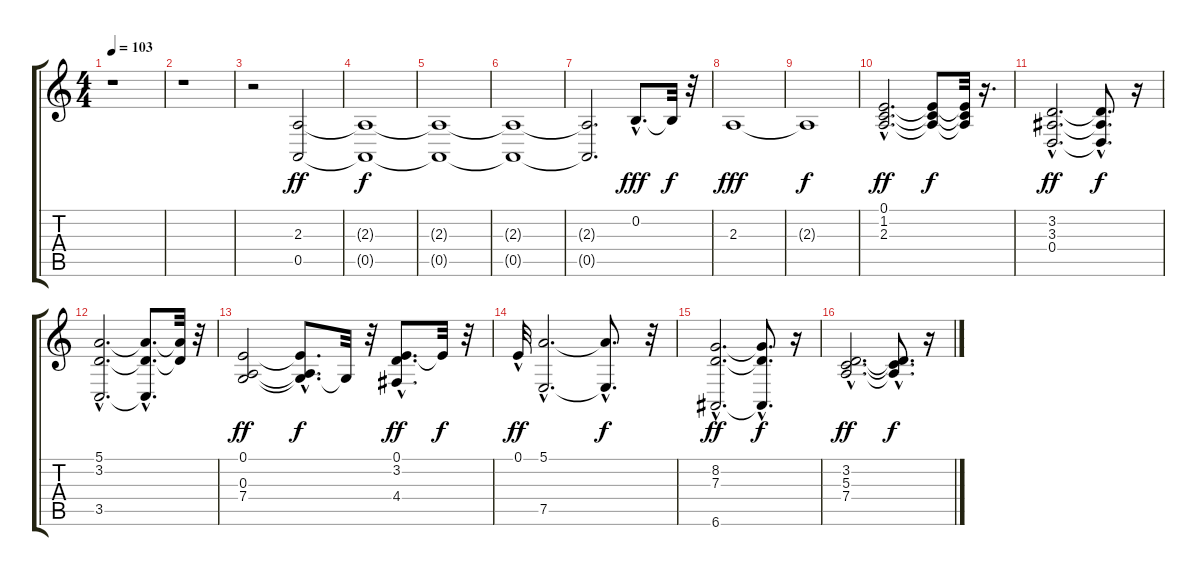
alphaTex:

\track "" {instrument acousticgrandpiano}
\staff {score tabs}
\tuning (E4 B3 G3 D3 A2 E2) {hide}
\ts (4 4)
\tempo 103
\clef g2
\ks c
r.1{dy ff instrument acousticgrandpiano} |
r.1 |
r.2 (2.3 0.5).2 |
(2.3{t} 0.5{t}).1{dy f} |
(2.3{t} 0.5{t}).1 |
(2.3{t} 0.5{t}).1 |
(2.3{t} 0.5{t}).2{d} 0.2{hac}.8{d dy fff} 0.2{t}.32{dy f} r.32 |
2.3.1{dy fff} |
2.3{t}.1{dy f} |
(0.1{hac} 1.2{hac} 2.3{hac}).2{d dy ff} (0.1{t} 1.2{t} 2.3{t}).8{dy f} (0.1{t} 1.2{t} 2.3{t}).32 r.16{d} |
(3.2{hac} 3.3{hac} 0.4{hac}).2{d dy ff} (3.2{hac t} 3.3{t} 0.4{t}).8{d dy f} r.16 |
(5.1{hac} 3.2{hac} 3.5{hac}).2{d} (5.1{hac t} 3.2{hac t} 3.5{hac t}).8{d} (5.1{t} 3.2{t}).32 r.32 |
(0.1 0.3 7.4).2{dy ff} (0.1{t} 0.3{hac t} 7.4{t}).8{d dy f} 0.3{t}.32 r.32 (0.1{hac} 3.2{hac} 4.4{hac}).8{d dy ff} 0.1{t}.32{dy f} r.32 |
0.1{hac}.32{dy ff} (5.1{hac} 7.5{hac}).2{d} (5.1{hac t} 7.5{hac t}).8{d dy f} r.32 |
(8.2{hac} 7.3{hac} 6.6{hac}).2{d dy ff} (8.2{t} 7.3{hac t} 6.6{t}).8{d dy f} r.16 |
(3.2{hac} 5.3{hac} 7.4{hac}).2{d dy ff} (3.2{t} 5.3{t} 7.4{hac t}).8{d dy f} r.16
